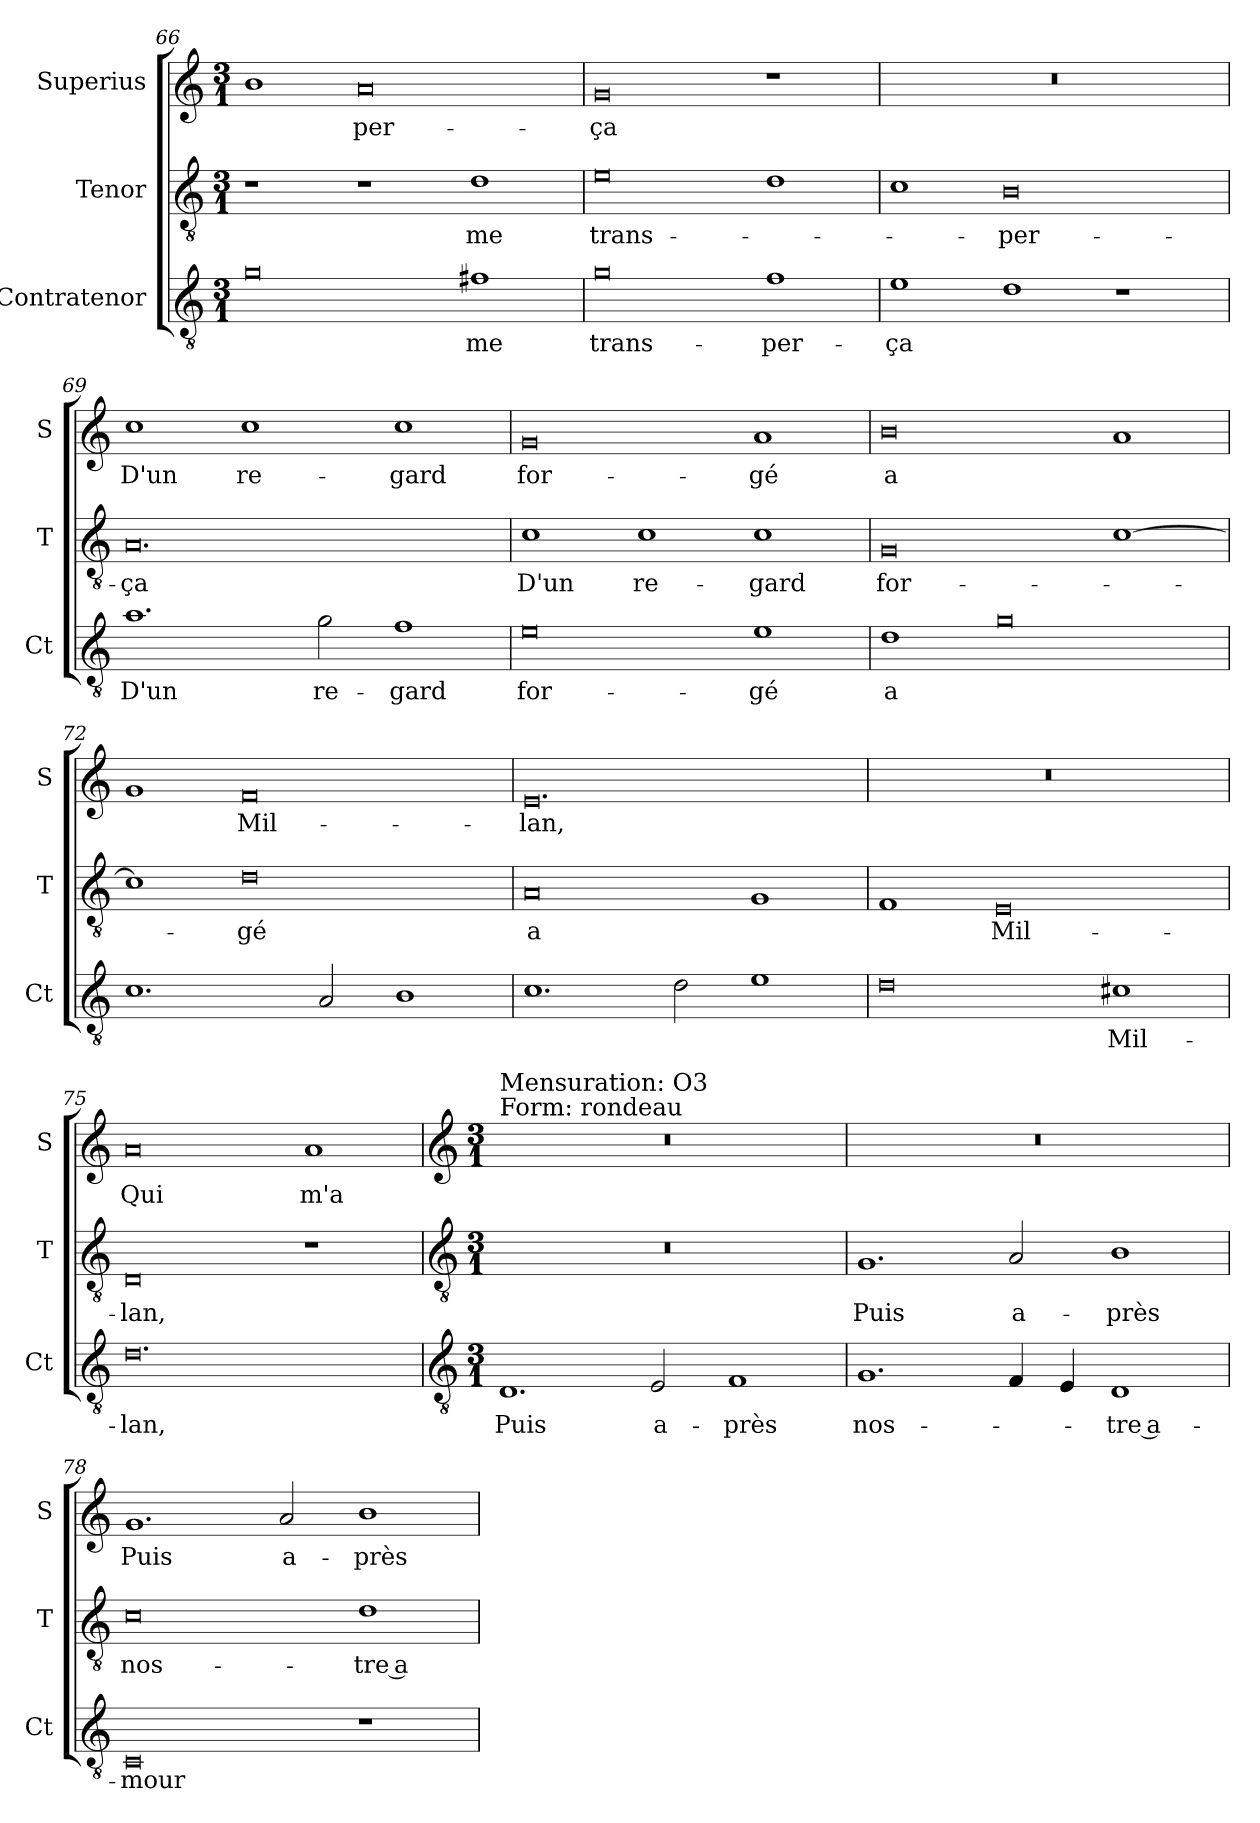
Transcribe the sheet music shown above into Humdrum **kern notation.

**kern	**text	**kern	**text	**kern	**text
*part3	*part3	*part2	*part2	*part1	*part1
*staff3	*staff3	*staff2	*staff2	*staff1	*staff1
*I"Contratenor	*	*I"Tenor	*	*I"Superius	*
*I'Ct	*	*I'T	*	*I'S	*
*clefGv2	*	*clefGv2	*	*clefG2	*
*k[]	*	*k[]	*	*k[]	*
*M3/1	*	*M3/1	*	*M3/1	*
=66	=66	=66	=66	=66	=66
0g	.	1r	.	1b	.
.	.	1r	.	0a	-per-
1f#X	me	1d	me	.	.
=67	=67	=67	=67	=67	=67
0g	trans-	0e	trans-	0g	-ça
1f	-per-	1d	.	1r	.
=68	=68	=68	=68	=68	=68
1e	-ça	1c	.	0.r	.
1d	.	0B	-per-	.	.
1r	.	.	.	.	.
=69	=69	=69	=69	=69	=69
1.a	D'un	0.A	-ça	1cc	D'un
.	.	.	.	1cc	re-
2g	re-	.	.	.	.
1f	-gard	.	.	1cc	-gard
=70	=70	=70	=70	=70	=70
0e	for-	1c	D'un	0g	for-
.	.	1c	re-	.	.
1e	-gé	1c	-gard	1a	-gé
=71	=71	=71	=71	=71	=71
1d	a	0G	for-	0b	a
0g	.	.	.	.	.
.	.	[1c	.	1a	.
=72	=72	=72	=72	=72	=72
1.c	.	1c]	.	1g	.
.	.	0d	-gé	0f	Mil-
2A	.	.	.	.	.
1B	.	.	.	.	.
=73	=73	=73	=73	=73	=73
1.c	.	0A	a	0.e	-lan,
2d	.	.	.	.	.
1e	.	1G	.	.	.
=74	=74	=74	=74	=74	=74
0d	.	1F	.	0.r	.
.	.	0E	Mil-	.	.
1c#X	Mil-	.	.	.	.
=75	=75	=75	=75	=75	=75
0.d	-lan,	0D	-lan,	0a	Qui
.	.	1r	.	1a	m'a
!!LO:LB:g=z
=	=	=	=	=	=
*clefGv2	*	*clefGv2	*	*clefG2	*
*k[]	*	*k[]	*	*k[]	*
*M3/1	*	*M3/1	*	*M3/1	*
!	!	!	!	!LO:TX:a:t=Form&colon; rondeau	!
!	!	!	!	!LO:TX:a:t=Mensuration&colon; O3	!
1.D	Puis	0.r	.	0.r	.
2E	a-	.	.	.	.
1F	-près	.	.	.	.
=77	=77	=77	=77	=77	=77
1.G	nos-	1.G	Puis	0.r	.
4F	.	2A	a-	.	.
4E	.	.	.	.	.
1D	-tre a-	1B	-près	.	.
=78	=78	=78	=78	=78	=78
0C	-mour	0c	nos-	1.g	Puis
.	.	.	.	2a	a-
1r	.	1d	-tre a-	1b	-près
=	=	=	=	=	=
*-	*-	*-	*-	*-	*-
